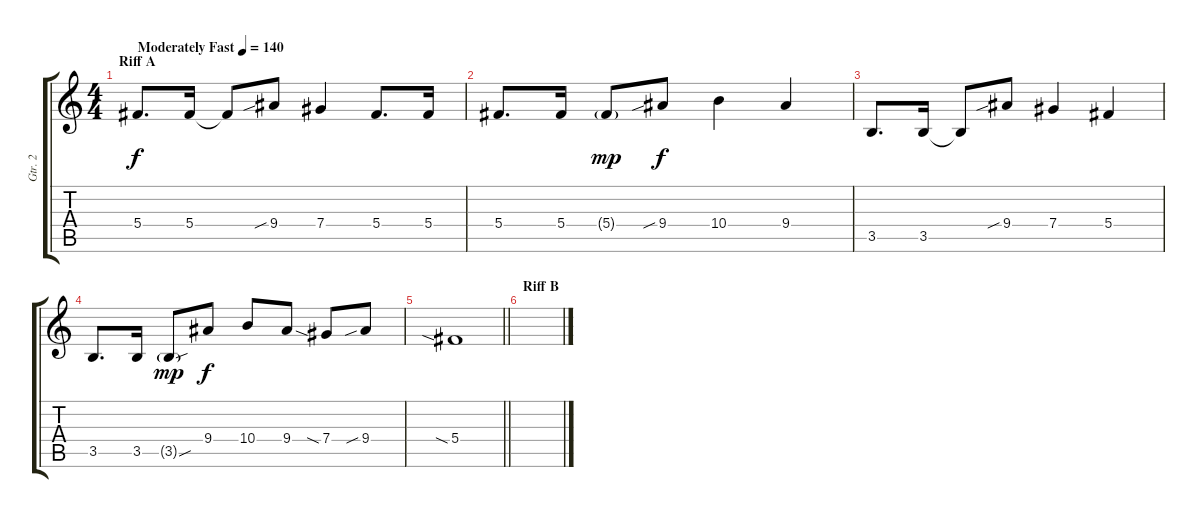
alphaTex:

\track ("Gtr. 2" "Gtr. 2") {instrument distortionguitar}
\staff {score tabs}
\tuning (Db4 Bb3 Gb3 Db3 Ab2 Eb2) {hide}
\ts (4 4)
\section ("" "Riff A")
\tempo (140 "Moderately Fast")
\clef g2
\ks c
5.4.8{d dy f instrument distortionguitar} 5.4.16 5.4{t}.8 9.4{sib}.8 7.4.4 5.4.8{d} 5.4.16 |
5.4.8{d} 5.4.16 5.4{g}.8{dy mp} 9.4{sib}.8{dy f} 10.4.4 9.4.4 |
3.5.8{d} 3.5.16 3.5{t}.8 9.4{sib}.8 7.4.4 5.4.4 |
3.5.8{d} 3.5.16 3.5{sou g}.8{dy mp} 9.4.8{dy f} 10.4.8 9.4.8 7.4{sia}.8 9.4{sib}.8 |
\barLineRight lightlight
5.4{sia}.1 |
\section ("" "Riff B")
